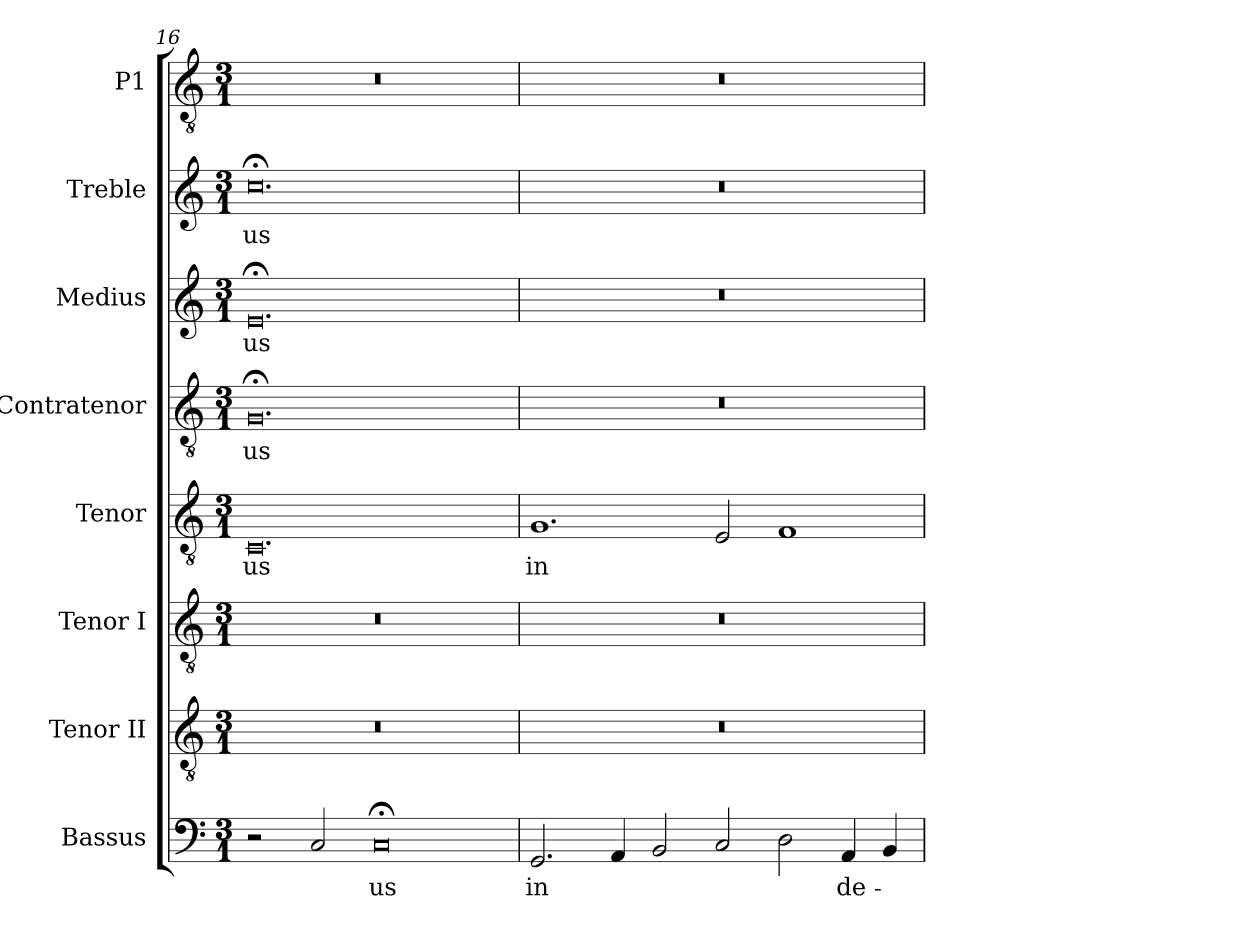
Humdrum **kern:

**kern	**text	**kern	**kern	**kern	**text	**kern	**text	**kern	**text	**kern	**text	**kern
*part8	*part8	*part7	*part6	*part5	*part5	*part4	*part4	*part3	*part3	*part2	*part2	*part1
*staff8	*staff8	*staff7	*staff6	*staff5	*staff5	*staff4	*staff4	*staff3	*staff3	*staff2	*staff2	*staff1
*I"Bassus	*	*I"Tenor II	*I"Tenor I	*I"Tenor	*	*I"Contratenor	*	*I"Medius	*	*I"Treble	*	*I"P1
*I'B.	*	*I'T II.	*I'T I.	*I'T.	*	*I'Ct.	*	*I'M.	*	*I'Tr.	*	*
*clefF4	*	*clefGv2	*clefGv2	*clefGv2	*	*clefGv2	*	*clefG2	*	*clefG2	*	*clefGv2
*	*	*ITrd7c12	*ITrd7c12	*ITrd7c12	*	*ITrd7c12	*	*	*	*	*	*ITrd7c12
*k[]	*	*k[]	*k[]	*k[]	*	*k[]	*	*k[]	*	*k[]	*	*k[]
*C:	*	*C:	*C:	*C:	*	*C:	*	*C:	*	*C:	*	*C:
*M3/1	*	*M3/1	*M3/1	*M3/1	*	*M3/1	*	*M3/1	*	*M3/1	*	*M3/1
=16	=16	=16	=16	=16	=16	=16	=16	=16	=16	=16	=16	=16
!	!	!LO:N:vis=1	!LO:N:vis=1	!	!	!	!	!	!	!	!	!
!	!	!	!	!	!LO:LY:b:color=#000000	!	!	!	!	!	!	!
!	!	!	!	!	!	!	!LO:LY:b:color=#000000	!	!	!	!	!
!	!	!	!	!	!	!	!	!	!LO:LY:b:color=#000000	!	!	!
!	!	!	!	!	!	!	!	!	!	!	!LO:LY:b:color=#000000	!LO:N:vis=1
2r	.	0.r	0.r	0.CCi	-us	0.GG;i	-us	0.e;i	-us	0.cc;i	-us	0.r
2Ci/	.	.	.	.	.	.	.	.	.	.	.	.
!	!LO:LY:b:color=#000000	!	!	!	!	!	!	!	!	!	!	!
0C;i	-us	.	.	.	.	.	.	.	.	.	.	.
!!LO:LB:g=z
=17	=17	=17	=17	=17	=17	=17	=17	=17	=17	=17	=17	=17
!	!LO:LY:b:color=#000000	!LO:N:vis=1	!LO:N:vis=1	!	!	!	!	!	!	!	!	!
!	!	!	!	!	!LO:LY:b:color=#000000	!LO:N:vis=1	!	!LO:N:vis=1	!	!LO:N:vis=1	!	!LO:N:vis=1
2.GGi/	in	0.r	0.r	1.GGi	in	0.r	.	0.r	.	0.r	.	0.r
4AAi/	.	.	.	.	.	.	.	.	.	.	.	.
2BBi/	.	.	.	.	.	.	.	.	.	.	.	.
2Ci/	.	.	.	2EEi/	.	.	.	.	.	.	.	.
2Di\	.	.	.	1FFi	.	.	.	.	.	.	.	.
!	!LO:LY:b:color=#000000	!	!	!	!	!	!	!	!	!	!	!
4AAi/	de-	.	.	.	.	.	.	.	.	.	.	.
4BBi/	.	.	.	.	.	.	.	.	.	.	.	.
=`	=`	=`	=`	=`	=`	=`	=`	=`	=`	=`	=`	=`
*-	*-	*-	*-	*-	*-	*-	*-	*-	*-	*-	*-	*-
